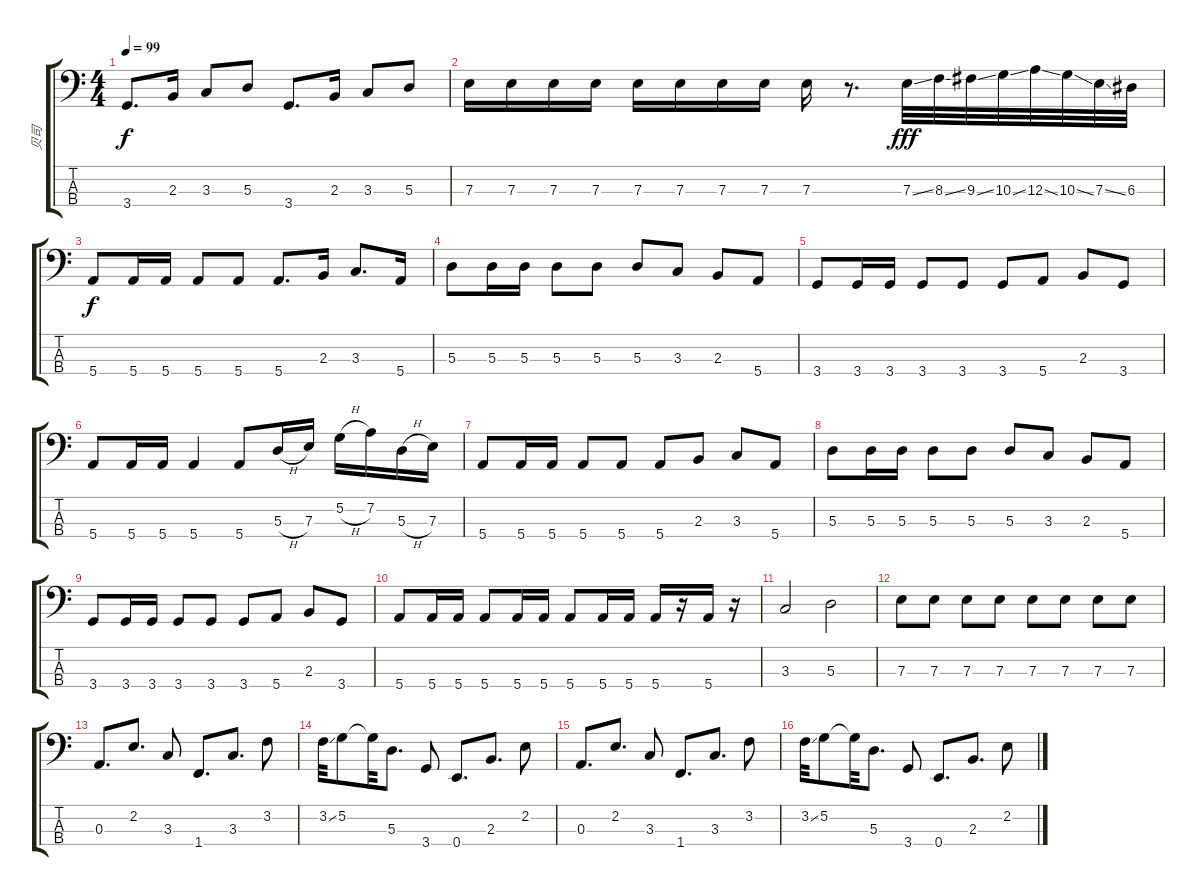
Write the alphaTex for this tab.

\track ("贝司" "贝司") {instrument electricbassfinger}
\staff {score tabs}
\tuning (G2 D2 A1 E1) {hide}
\ts (4 4)
\tempo 99
\clef f4
\ks c
3.4.8{d dy f} 2.3.16 3.3.8 5.3.8 3.4.8{d} 2.3.16 3.3.8 5.3.8 |
7.3.16 7.3.16 7.3.16 7.3.16 7.3.16 7.3.16 7.3.16 7.3.16 7.3.16 r.8{d} 7.3{ss}.32{dy fff} 8.3{ss}.32 9.3{ss}.32 10.3{ss}.32 12.3{ss}.32 10.3{ss}.32 7.3{ss}.32 6.3.32 |
5.4.8{dy f} 5.4.16 5.4.16 5.4.8 5.4.8 5.4.8{d} 2.3.16 3.3.8{d} 5.4.16 |
5.3.8 5.3.16 5.3.16 5.3.8 5.3.8 5.3.8 3.3.8 2.3.8 5.4.8 |
3.4.8 3.4.16 3.4.16 3.4.8 3.4.8 3.4.8 5.4.8 2.3.8 3.4.8 |
5.4.8 5.4.16 5.4.16 5.4.4 5.4.8 5.3{h}.16 7.3.16 5.2{h}.16 7.2.16 5.3{h}.16 7.3.16 |
5.4.8 5.4.16 5.4.16 5.4.8 5.4.8 5.4.8 2.3.8 3.3.8 5.4.8 |
5.3.8 5.3.16 5.3.16 5.3.8 5.3.8 5.3.8 3.3.8 2.3.8 5.4.8 |
3.4.8 3.4.16 3.4.16 3.4.8 3.4.8 3.4.8 5.4.8 2.3.8 3.4.8 |
5.4.8 5.4.16 5.4.16 5.4.8 5.4.16 5.4.16 5.4.8 5.4.16 5.4.16 5.4.16 r.16 5.4.16 r.16 |
3.3.2 5.3.2 |
7.3.8 7.3.8 7.3.8 7.3.8 7.3.8 7.3.8 7.3.8 7.3.8 |
0.3.8{d} 2.2.8{d} 3.3.8 1.4.8{d} 3.3.8{d} 3.2.8 |
3.2{ss}.32 5.2.8 5.2{t}.32 5.3.8{d} 3.4.8 0.4.8{d} 2.3.8{d} 2.2.8 |
0.3.8{d} 2.2.8{d} 3.3.8 1.4.8{d} 3.3.8{d} 3.2.8 |
3.2{ss}.32 5.2.8 5.2{t}.32 5.3.8{d} 3.4.8 0.4.8{d} 2.3.8{d} 2.2.8
